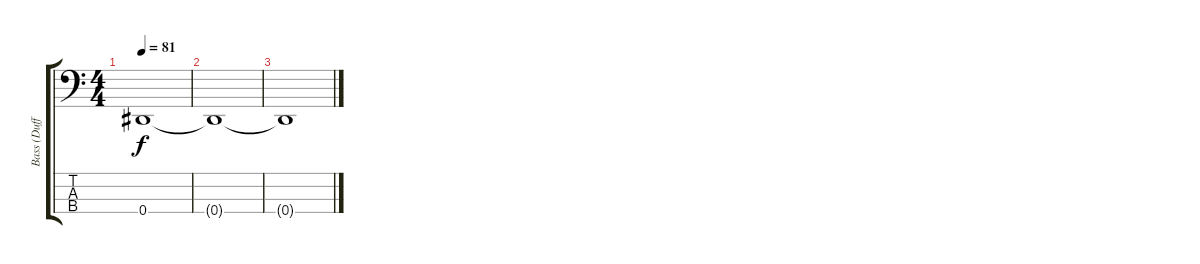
\track ("Bass (Duff)" "Bass (Duff") {instrument electricbasspick}
\staff {score tabs}
\tuning (Gb2 Db2 Ab1 Eb1) {hide}
\ts (4 4)
\tempo 81
\clef f4
\ks c
0.4{t}.1{dy f} |
0.4{t}.1{volume 0} |
0.4{t}.1
